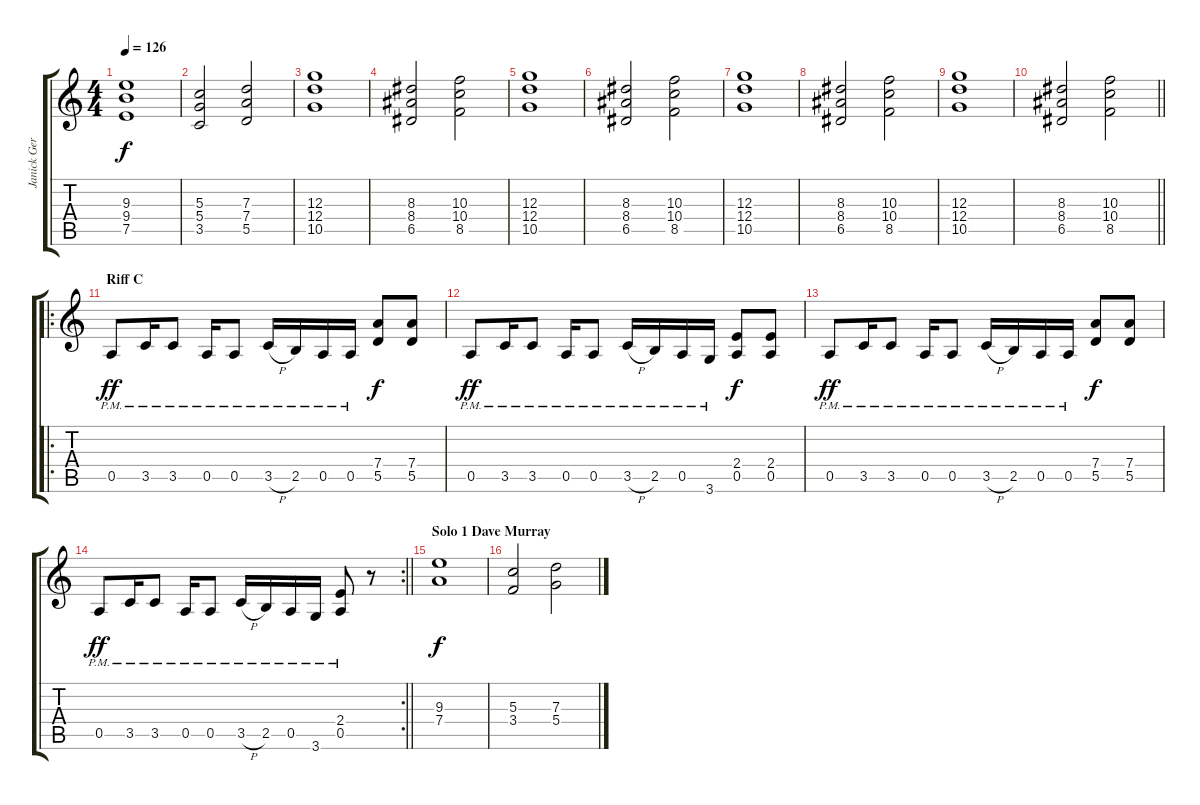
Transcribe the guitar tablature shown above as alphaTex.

\track ("Janick Gers" "Janick Ger") {instrument distortionguitar}
\staff {score tabs}
\tuning (E4 B3 G3 D3 A2 E2) {hide}
\ts (4 4)
\tempo 126
\clef g2
\ks c
(9.3 9.4 7.5).1{dy f} |
(5.3 5.4 3.5).2 (7.3 7.4 5.5).2 |
(12.3 12.4 10.5).1 |
(8.3 8.4 6.5).2 (10.3 10.4 8.5).2 |
(12.3 12.4 10.5).1 |
(8.3 8.4 6.5).2 (10.3 10.4 8.5).2 |
(12.3 12.4 10.5).1 |
(8.3 8.4 6.5).2 (10.3 10.4 8.5).2 |
(12.3 12.4 10.5).1 |
\barLineRight lightlight
(8.3 8.4 6.5).2 (10.3 10.4 8.5).2 |
\ro
\section ("" "Riff C")
0.5{pm}.8{dy ff} 3.5{pm}.16 3.5{pm}.8 0.5{pm}.16 0.5{pm}.8 3.5{h pm}.16 2.5{pm}.16 0.5{pm}.16 0.5{pm}.16 (7.4 5.5).8{dy f} (7.4 5.5).8 |
0.5{pm}.8{dy ff} 3.5{pm}.16 3.5{pm}.8 0.5{pm}.16 0.5{pm}.8 3.5{h pm}.16 2.5{pm}.16 0.5{pm}.16 3.6{pm}.16 (2.4 0.5).8{dy f} (2.4 0.5).8 |
0.5{pm}.8{dy ff} 3.5{pm}.16 3.5{pm}.8 0.5{pm}.16 0.5{pm}.8 3.5{h pm}.16 2.5{pm}.16 0.5{pm}.16 0.5{pm}.16 (7.4 5.5).8{dy f} (7.4 5.5).8 |
\rc 2
\barLineRight lightlight
0.5{pm}.8{dy ff} 3.5{pm}.16 3.5{pm}.8 0.5{pm}.16 0.5{pm}.8 3.5{h pm}.16 2.5{pm}.16 0.5{pm}.16 3.6{pm}.16 (2.4{pm} 0.5{pm}).8 r.8 |
\section ("" "Solo 1 Dave Murray")
(9.3 7.4).1{dy f} |
(5.3 3.4).2 (7.3 5.4).2
